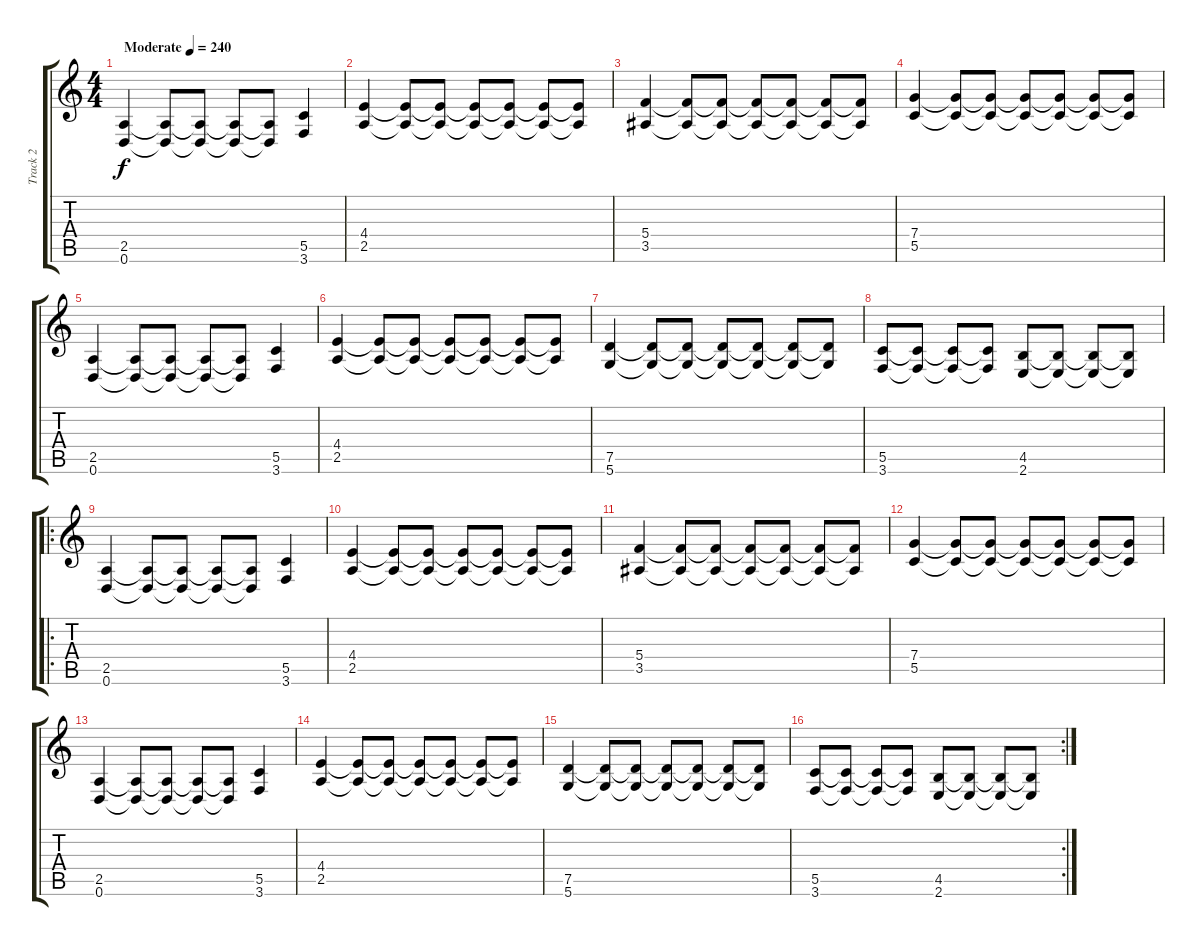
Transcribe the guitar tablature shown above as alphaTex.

\track ("Track 2" "Track 2") {instrument overdrivenguitar}
\staff {score tabs}
\tuning (D4 A3 F3 C3 G2 D2) {hide}
\ts (4 4)
\tempo (240 "Moderate")
\clef g2
\ks c
(2.5 0.6).4{dy f instrument overdrivenguitar} (2.5{t} 0.6{t}).8 (2.5{t} 0.6{t}).8 (2.5{t} 0.6{t}).8 (2.5{t} 0.6{t}).8 (5.5 3.6).4 |
(4.4 2.5).4 (4.4{t} 2.5{t}).8 (4.4{t} 2.5{t}).8 (4.4{t} 2.5{t}).8 (4.4{t} 2.5{t}).8 (4.4{t} 2.5{t}).8 (4.4{t} 2.5{t}).8 |
(5.4 3.5).4 (5.4{t} 3.5{t}).8 (5.4{t} 3.5{t}).8 (5.4{t} 3.5{t}).8 (5.4{t} 3.5{t}).8 (5.4{t} 3.5{t}).8 (5.4{t} 3.5{t}).8 |
(7.4 5.5).4 (7.4{t} 5.5{t}).8 (7.4{t} 5.5{t}).8 (7.4{t} 5.5{t}).8 (7.4{t} 5.5{t}).8 (7.4{t} 5.5{t}).8 (7.4{t} 5.5{t}).8 |
(2.5 0.6).4 (2.5{t} 0.6{t}).8 (2.5{t} 0.6{t}).8 (2.5{t} 0.6{t}).8 (2.5{t} 0.6{t}).8 (5.5 3.6).4 |
(4.4 2.5).4 (4.4{t} 2.5{t}).8 (4.4{t} 2.5{t}).8 (4.4{t} 2.5{t}).8 (4.4{t} 2.5{t}).8 (4.4{t} 2.5{t}).8 (4.4{t} 2.5{t}).8 |
(7.5 5.6).4 (7.5{t} 5.6{t}).8 (7.5{t} 5.6{t}).8 (7.5{t} 5.6{t}).8 (7.5{t} 5.6{t}).8 (7.5{t} 5.6{t}).8 (7.5{t} 5.6{t}).8 |
(5.5 3.6).8 (5.5{t} 3.6{t}).8 (5.5{t} 3.6{t}).8 (5.5{t} 3.6{t}).8 (4.5 2.6).8 (4.5{t} 2.6{t}).8 (4.5{t} 2.6{t}).8 (4.5{t} 2.6{t}).8 |
\ro
(2.5 0.6).4 (2.5{t} 0.6{t}).8 (2.5{t} 0.6{t}).8 (2.5{t} 0.6{t}).8 (2.5{t} 0.6{t}).8 (5.5 3.6).4 |
(4.4 2.5).4 (4.4{t} 2.5{t}).8 (4.4{t} 2.5{t}).8 (4.4{t} 2.5{t}).8 (4.4{t} 2.5{t}).8 (4.4{t} 2.5{t}).8 (4.4{t} 2.5{t}).8 |
(5.4 3.5).4 (5.4{t} 3.5{t}).8 (5.4{t} 3.5{t}).8 (5.4{t} 3.5{t}).8 (5.4{t} 3.5{t}).8 (5.4{t} 3.5{t}).8 (5.4{t} 3.5{t}).8 |
(7.4 5.5).4 (7.4{t} 5.5{t}).8 (7.4{t} 5.5{t}).8 (7.4{t} 5.5{t}).8 (7.4{t} 5.5{t}).8 (7.4{t} 5.5{t}).8 (7.4{t} 5.5{t}).8 |
(2.5 0.6).4 (2.5{t} 0.6{t}).8 (2.5{t} 0.6{t}).8 (2.5{t} 0.6{t}).8 (2.5{t} 0.6{t}).8 (5.5 3.6).4 |
(4.4 2.5).4 (4.4{t} 2.5{t}).8 (4.4{t} 2.5{t}).8 (4.4{t} 2.5{t}).8 (4.4{t} 2.5{t}).8 (4.4{t} 2.5{t}).8 (4.4{t} 2.5{t}).8 |
(7.5 5.6).4 (7.5{t} 5.6{t}).8 (7.5{t} 5.6{t}).8 (7.5{t} 5.6{t}).8 (7.5{t} 5.6{t}).8 (7.5{t} 5.6{t}).8 (7.5{t} 5.6{t}).8 |
\rc 2
(5.5 3.6).8 (5.5{t} 3.6{t}).8 (5.5{t} 3.6{t}).8 (5.5{t} 3.6{t}).8 (4.5 2.6).8 (4.5{t} 2.6{t}).8 (4.5{t} 2.6{t}).8 (4.5{t} 2.6{t}).8
